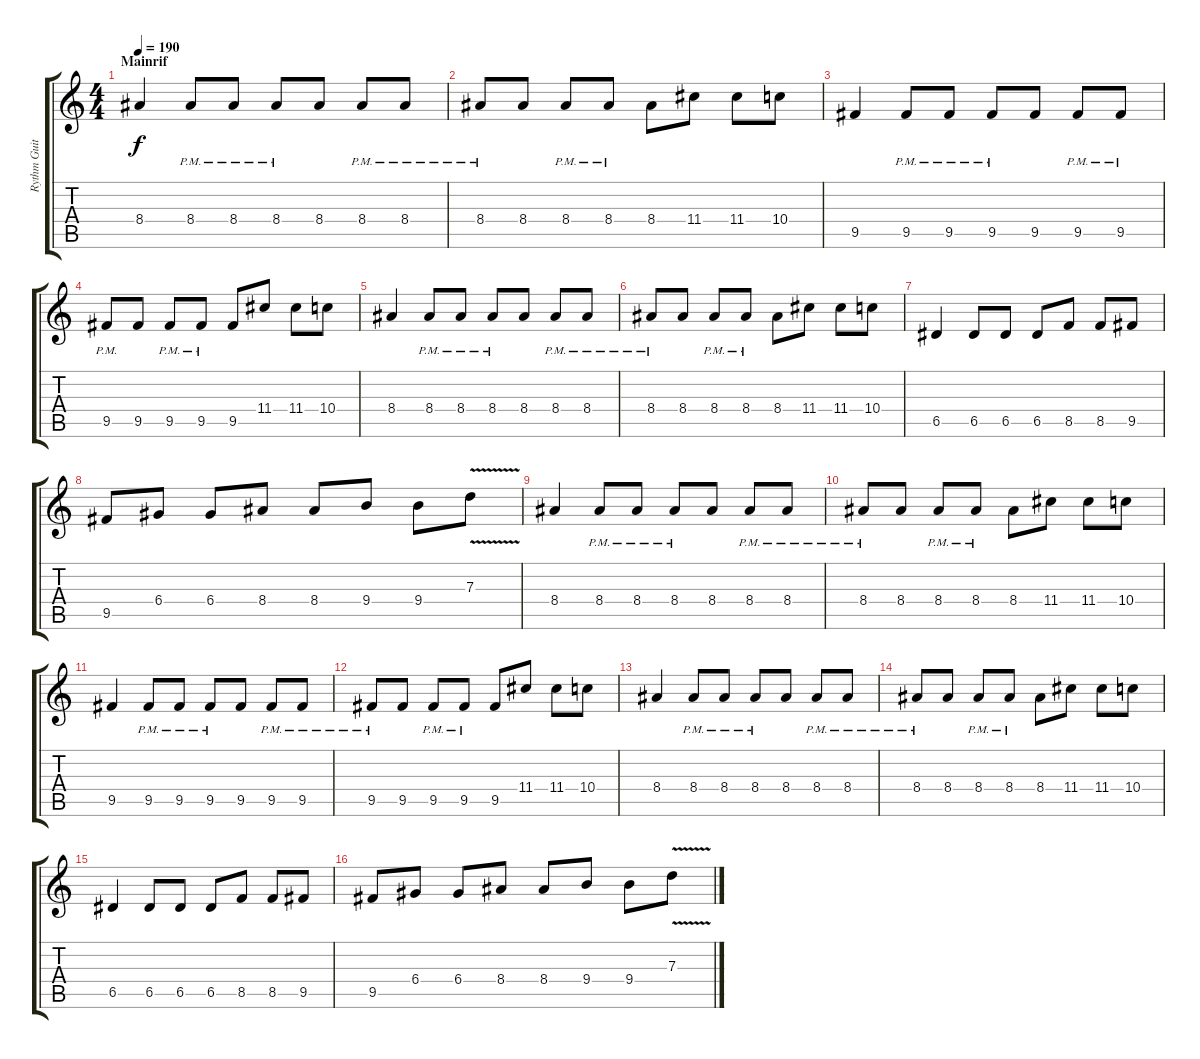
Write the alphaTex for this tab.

\track ("Rythm Guitar / Kim" "Rythm Guit") {instrument distortionguitar}
\staff {score tabs}
\tuning (E4 B3 G3 D3 A2 E2) {hide}
\ts (4 4)
\section ("" "Mainrif")
\tempo 190
\clef g2
\ks c
8.4.4{dy f} 8.4{pm}.8 8.4{pm}.8 8.4{pm}.8 8.4.8 8.4{pm}.8 8.4{pm}.8 |
8.4{pm}.8 8.4.8 8.4{pm}.8 8.4{pm}.8 8.4.8 11.4.8 11.4.8 10.4.8 |
9.5.4 9.5{pm}.8 9.5{pm}.8 9.5{pm}.8 9.5.8 9.5{pm}.8 9.5{pm}.8 |
9.5{pm}.8 9.5.8 9.5{pm}.8 9.5{pm}.8 9.5.8 11.4.8 11.4.8 10.4.8 |
8.4.4 8.4{pm}.8 8.4{pm}.8 8.4{pm}.8 8.4.8 8.4{pm}.8 8.4{pm}.8 |
8.4{pm}.8 8.4.8 8.4{pm}.8 8.4{pm}.8 8.4.8 11.4.8 11.4.8 10.4.8 |
6.5.4 6.5.8 6.5.8 6.5.8 8.5.8 8.5.8 9.5.8 |
9.5.8 6.4.8 6.4.8 8.4.8 8.4.8 9.4.8 9.4.8 7.3{v}.8 |
8.4.4 8.4{pm}.8 8.4{pm}.8 8.4{pm}.8 8.4.8 8.4{pm}.8 8.4{pm}.8 |
8.4{pm}.8 8.4.8 8.4{pm}.8 8.4{pm}.8 8.4.8 11.4.8 11.4.8 10.4.8 |
9.5.4 9.5{pm}.8 9.5{pm}.8 9.5{pm}.8 9.5.8 9.5{pm}.8 9.5{pm}.8 |
9.5{pm}.8 9.5.8 9.5{pm}.8 9.5{pm}.8 9.5.8 11.4.8 11.4.8 10.4.8 |
8.4.4 8.4{pm}.8 8.4{pm}.8 8.4{pm}.8 8.4.8 8.4{pm}.8 8.4{pm}.8 |
8.4{pm}.8 8.4.8 8.4{pm}.8 8.4{pm}.8 8.4.8 11.4.8 11.4.8 10.4.8 |
6.5.4 6.5.8 6.5.8 6.5.8 8.5.8 8.5.8 9.5.8 |
9.5.8 6.4.8 6.4.8 8.4.8 8.4.8 9.4.8 9.4.8 7.3{v}.8
